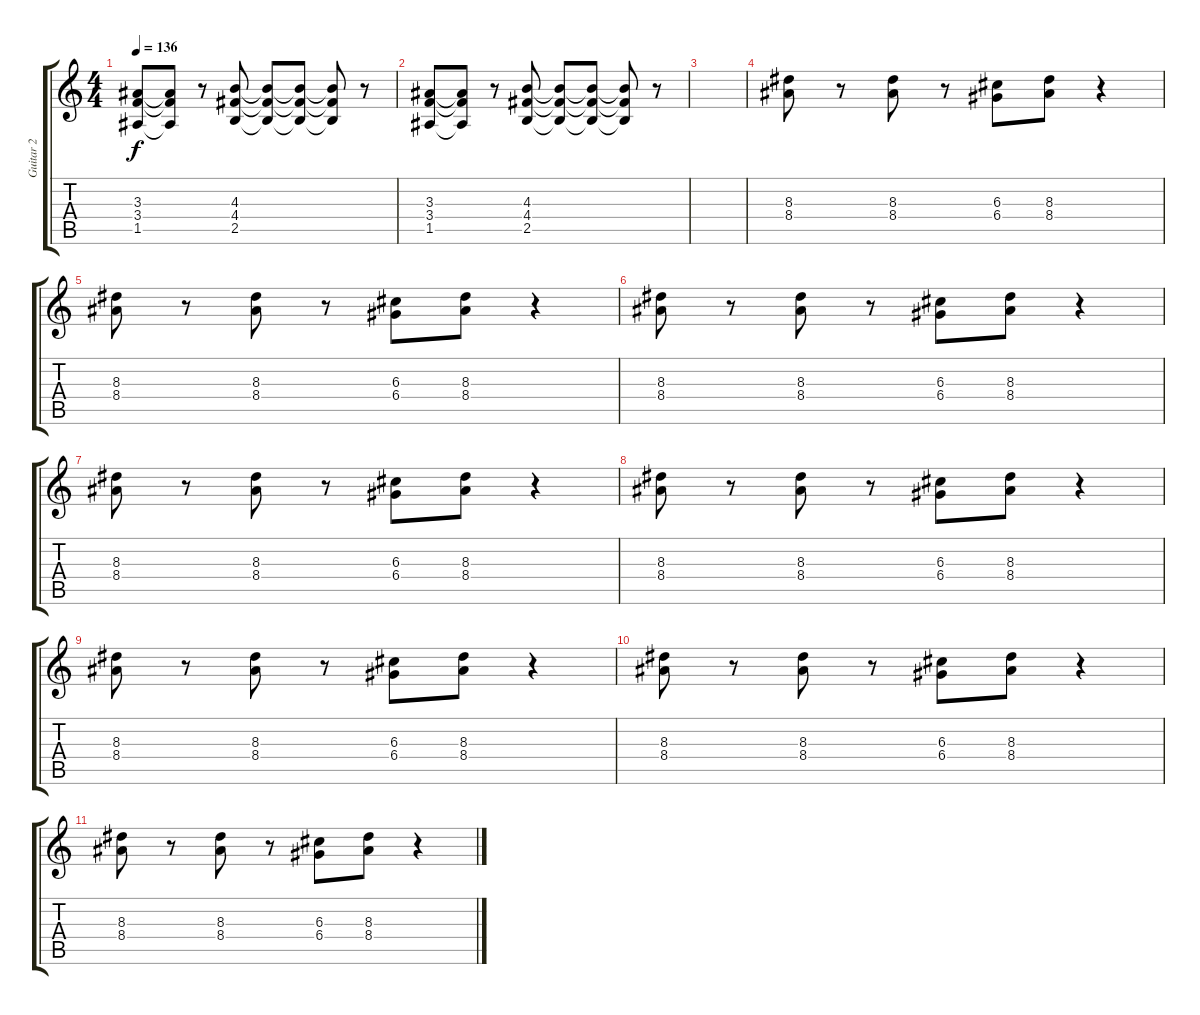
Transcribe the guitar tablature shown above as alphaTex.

\track ("Guitar 2" "Guitar 2") {instrument overdrivenguitar}
\staff {score tabs}
\tuning (E4 B3 G3 D3 A2 E2) {hide}
\ts (4 4)
\tempo 136
\clef g2
\ks c
(3.3 3.4 1.5).8{dy f} (3.3{t} 3.4{t} 1.5{t}).8 r.8 (4.3 4.4 2.5).8 (4.3{t} 4.4{t} 2.5{t}).8 (4.3{t} 4.4{t} 2.5{t}).8 (4.3{t} 4.4{t} 2.5{t}).8 r.8 |
(3.3 3.4 1.5).8 (3.3{t} 3.4{t} 1.5{t}).8 r.8 (4.3 4.4 2.5).8 (4.3{t} 4.4{t} 2.5{t}).8 (4.3{t} 4.4{t} 2.5{t}).8 (4.3{t} 4.4{t} 2.5{t}).8 r.8 |
|
(8.3 8.4).8 r.8 (8.3 8.4).8 r.8 (6.3 6.4).8 (8.3 8.4).8 r.4 |
(8.3 8.4).8 r.8 (8.3 8.4).8 r.8 (6.3 6.4).8 (8.3 8.4).8 r.4 |
(8.3 8.4).8 r.8 (8.3 8.4).8 r.8 (6.3 6.4).8 (8.3 8.4).8 r.4 |
(8.3 8.4).8 r.8 (8.3 8.4).8 r.8 (6.3 6.4).8 (8.3 8.4).8 r.4 |
(8.3 8.4).8 r.8 (8.3 8.4).8 r.8 (6.3 6.4).8 (8.3 8.4).8 r.4 |
(8.3 8.4).8 r.8 (8.3 8.4).8 r.8 (6.3 6.4).8 (8.3 8.4).8 r.4 |
(8.3 8.4).8 r.8 (8.3 8.4).8 r.8 (6.3 6.4).8 (8.3 8.4).8 r.4 |
(8.3 8.4).8 r.8 (8.3 8.4).8 r.8 (6.3 6.4).8 (8.3 8.4).8 r.4
